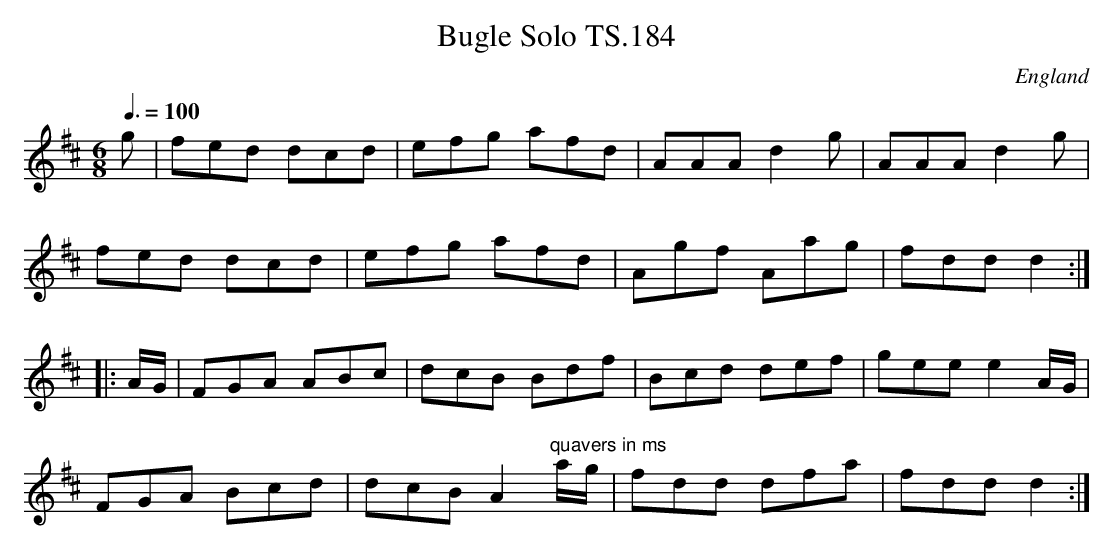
X:1
T:Bugle Solo TS.184
M:6/8
L:1/8
Q:3/8=100
O:England
K:D major
g|fed dcd|efg afd|AAAd2g|AAAd2g|!
fed dcd|efg afd|Agf Aag|fddd2:|!
|:A/G/|FGA ABc|dcB Bdf|Bcd def|geee2 A/G/|!
FGA Bcd|dcB A2"quavers in ms"a/g/|fdd dfa|fddd2:|]
